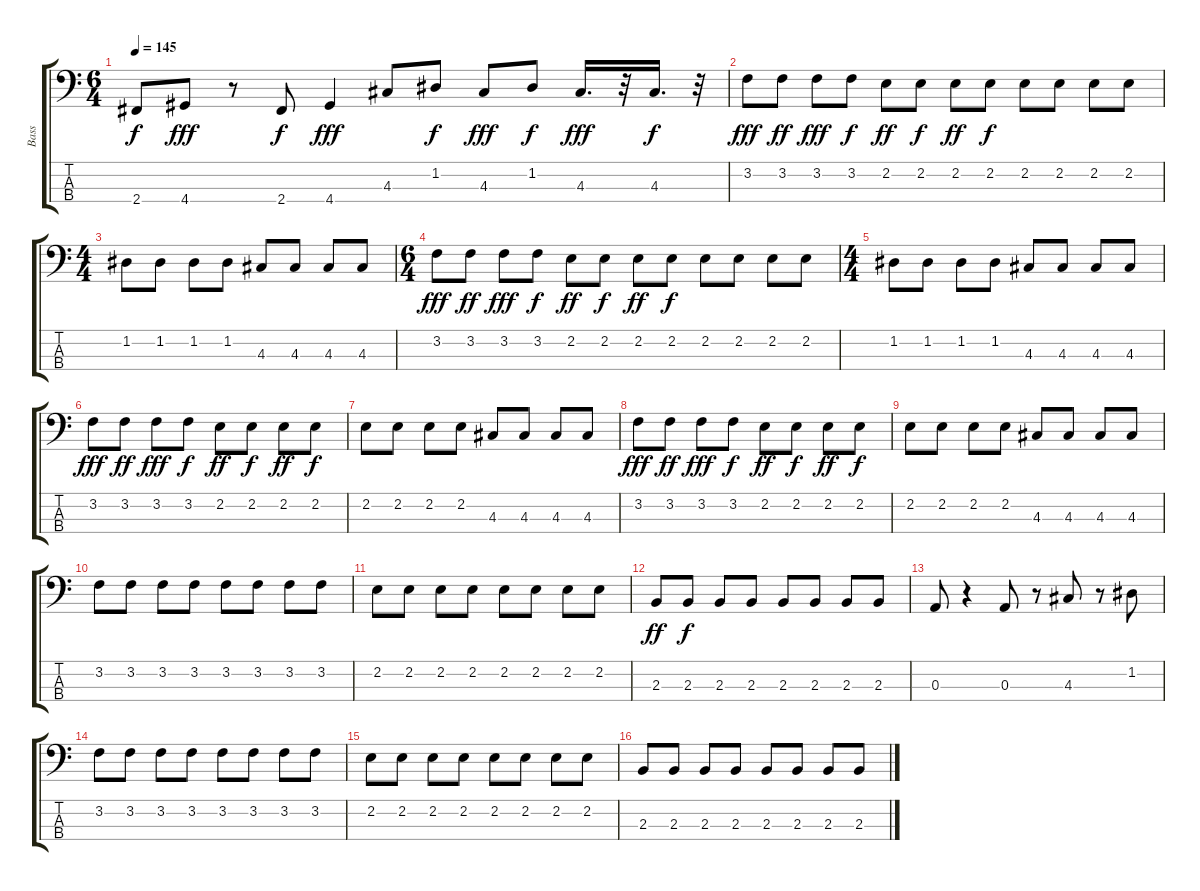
\track ("Bass" "Bass") {instrument electricbassfinger}
\staff {score tabs}
\tuning (G2 D2 A1 E1) {hide}
\ts (6 4)
\tempo 145
\clef f4
\ks c
2.4.8{dy f} 4.4.8{dy fff} r.8 2.4.8{dy f} 4.4.4{dy fff} 4.3.8 1.2.8{dy f} 4.3.8{dy fff} 1.2.8{dy f} 4.3.16{d dy fff} r.32 4.3.16{d dy f} r.32 |
3.2.8{dy fff} 3.2.8{dy ff} 3.2.8{dy fff} 3.2.8{dy f} 2.2.8{dy ff} 2.2.8{dy f} 2.2.8{dy ff} 2.2.8{dy f} 2.2.8 2.2.8 2.2.8 2.2.8 |
\ts (4 4)
1.2.8 1.2.8 1.2.8 1.2.8 4.3.8 4.3.8 4.3.8 4.3.8 |
\ts (6 4)
3.2.8{dy fff} 3.2.8{dy ff} 3.2.8{dy fff} 3.2.8{dy f} 2.2.8{dy ff} 2.2.8{dy f} 2.2.8{dy ff} 2.2.8{dy f} 2.2.8 2.2.8 2.2.8 2.2.8 |
\ts (4 4)
1.2.8 1.2.8 1.2.8 1.2.8 4.3.8 4.3.8 4.3.8 4.3.8 |
3.2.8{dy fff} 3.2.8{dy ff} 3.2.8{dy fff} 3.2.8{dy f} 2.2.8{dy ff} 2.2.8{dy f} 2.2.8{dy ff} 2.2.8{dy f} |
2.2.8 2.2.8 2.2.8 2.2.8 4.3.8 4.3.8 4.3.8 4.3.8 |
3.2.8{dy fff} 3.2.8{dy ff} 3.2.8{dy fff} 3.2.8{dy f} 2.2.8{dy ff} 2.2.8{dy f} 2.2.8{dy ff} 2.2.8{dy f} |
2.2.8 2.2.8 2.2.8 2.2.8 4.3.8 4.3.8 4.3.8 4.3.8 |
3.2.8 3.2.8 3.2.8 3.2.8 3.2.8 3.2.8 3.2.8 3.2.8 |
2.2.8 2.2.8 2.2.8 2.2.8 2.2.8 2.2.8 2.2.8 2.2.8 |
2.3.8{dy ff} 2.3.8{dy f} 2.3.8 2.3.8 2.3.8 2.3.8 2.3.8 2.3.8 |
0.3.8 r.4 0.3.8 r.8 4.3.8 r.8 1.2.8 |
3.2.8 3.2.8 3.2.8 3.2.8 3.2.8 3.2.8 3.2.8 3.2.8 |
2.2.8 2.2.8 2.2.8 2.2.8 2.2.8 2.2.8 2.2.8 2.2.8 |
2.3.8 2.3.8 2.3.8 2.3.8 2.3.8 2.3.8 2.3.8 2.3.8
